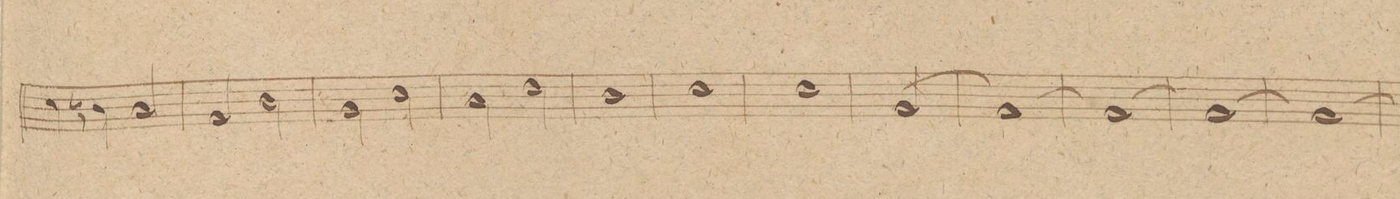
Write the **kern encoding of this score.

**kern	**dynam
*I"Fagotto. 1mo	*
*clefF4	*
*k[f#c#g#]	*
*met(c|)	*
*M2/2	*
4E\	.
4Dn\	.
2C#/	.
=215	=215
2AA/	.
2D\	.
=216	=216
2BB\	.
2E\	.
=217	=217
2C#\	.
2F#\	.
=218	=218
1D	.
=219	=219
1E	.
=220	=220
1E	.
=221	=221
[>1AA	.
=222	=222
1AA_>	.
=223	=223
1AA_>	.
=224	=224
1AA_>	.
=225	=225
1AA_>	.
=226	=226
*-	*-
